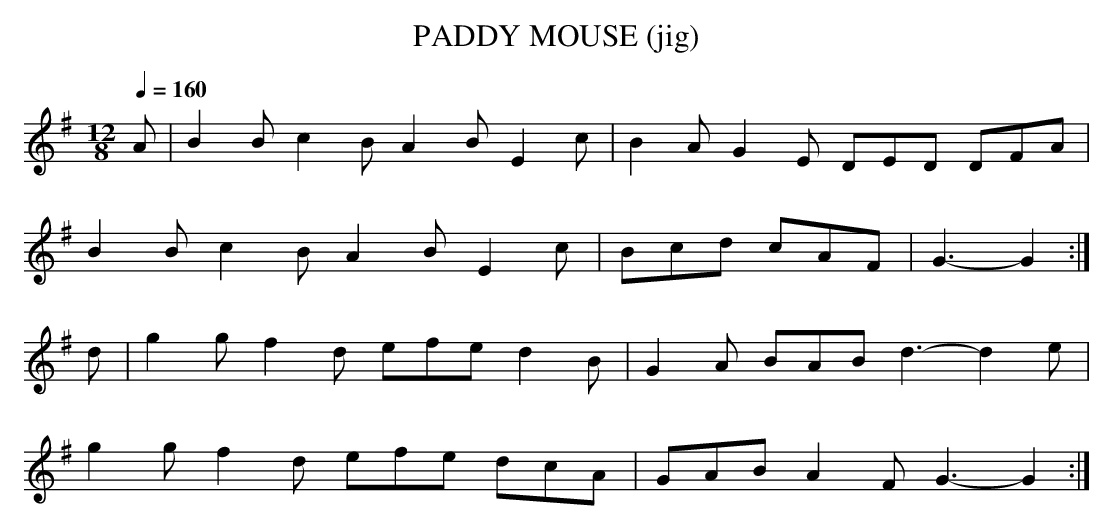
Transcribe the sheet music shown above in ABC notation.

X:1
T:PADDY MOUSE (jig)
L:1/8
M:12/8
Q:1/4=160
K:G
A|B2B c2B A2B E2c|B2A G2E DED DFA |
B2B c2B A2B E2c|Bcd cAF|G3-G2 :|
d|g2g f2d efe d2B|G2A BAB d3-d2 e |
g2g f2d efe dcA|GAB A2F G3-G2 :|
